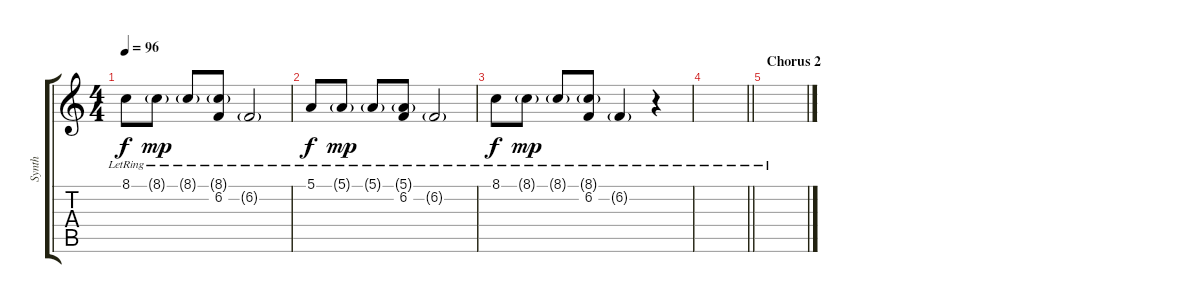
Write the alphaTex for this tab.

\track ("Synth" "Synth") {instrument synthvoice}
\staff {score tabs}
\tuning (E4 B3 G3 D3 A2 E2) {hide}
\ts (4 4)
\tempo 96
\clef g2
\ks c
8.1{lr}.8{dy f} 8.1{g lr}.8{dy mp} 8.1{g lr}.8 (8.1{g lr} 6.2{lr}).8 6.2{g lr}.2 |
5.1{lr}.8{dy f} 5.1{g lr}.8{dy mp} 5.1{g lr}.8 (5.1{g lr} 6.2{lr}).8 6.2{g lr}.2 |
8.1{lr}.8{dy f} 8.1{g lr}.8{dy mp} 8.1{g lr}.8 (8.1{g lr} 6.2{lr}).8 6.2{g lr}.4 r.4 |
\barLineRight lightlight
|
\section ("" "Chorus 2")
